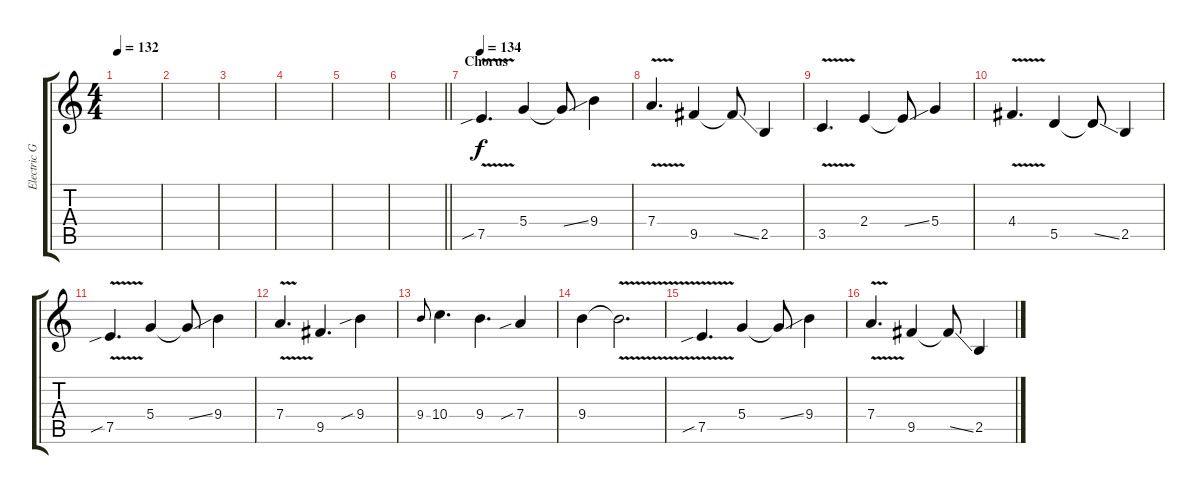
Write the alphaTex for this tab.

\track ("Electric Guitar" "Electric G") {instrument distortionguitar}
\staff {score tabs}
\tuning (E4 B3 G3 D3 A2 E2) {hide}
\ts (4 4)
\tempo 132
\clef g2
\ks c
|
|
|
|
|
\barLineRight lightlight
|
\section ("" "Chorus")
\tempo 134
7.5{v sib}.4{d dy f} 5.4.4 5.4{ss t}.8 9.4.4 |
7.4{v}.4{d} 9.5.4 9.5{ss t}.8 2.5.4 |
3.5{v}.4{d} 2.4.4 2.4{ss t}.8 5.4.4 |
4.4{v}.4{d} 5.5.4 5.5{ss t}.8 2.5.4 |
7.5{v sib}.4{d} 5.4.4 5.4{ss t}.8 9.4.4 |
7.4{v}.4{d} 9.5.4{d} 9.4{sib}.4 |
9.4.8{gr onbeat} 10.4.4{d} 9.4.4{d} 7.4{sib}.4 |
9.4.4 9.4{v t}.2{d} |
7.5{v sib}.4{d} 5.4.4 5.4{ss t}.8 9.4.4 |
7.4{v}.4{d} 9.5.4 9.5{ss t}.8 2.5.4
